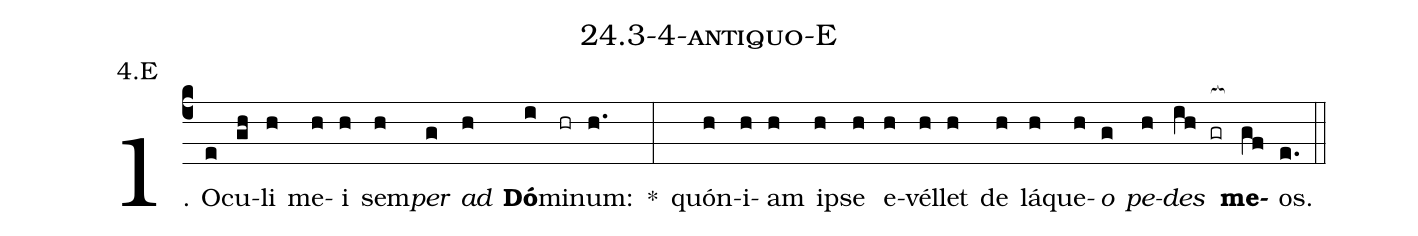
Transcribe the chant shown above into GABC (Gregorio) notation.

name: 24.3-4-antiquo-E;
annotation: 4.E;
%%
(c4)1. O(e)cu(gh)li(h) me(h)i(h) sem(h)<i>per</i>(g) <i>ad</i>(h) <b>Dó</b>(i)mi(hr)num:(h.) *(:) quón(h)i(h)am(h) ip(h)se(h) e(h)vél(h)let(h) de(h) lá(h)que(h)<i>o</i>(g) <i>pe</i>(h)<i>des</i>(ih gr[ocb:1{]) <b>me</b>(gf[ocb:0}])os.(e.) (::)


%E(h) u(g) o(h) u(ih) a(gf) e.(e.) (::)
